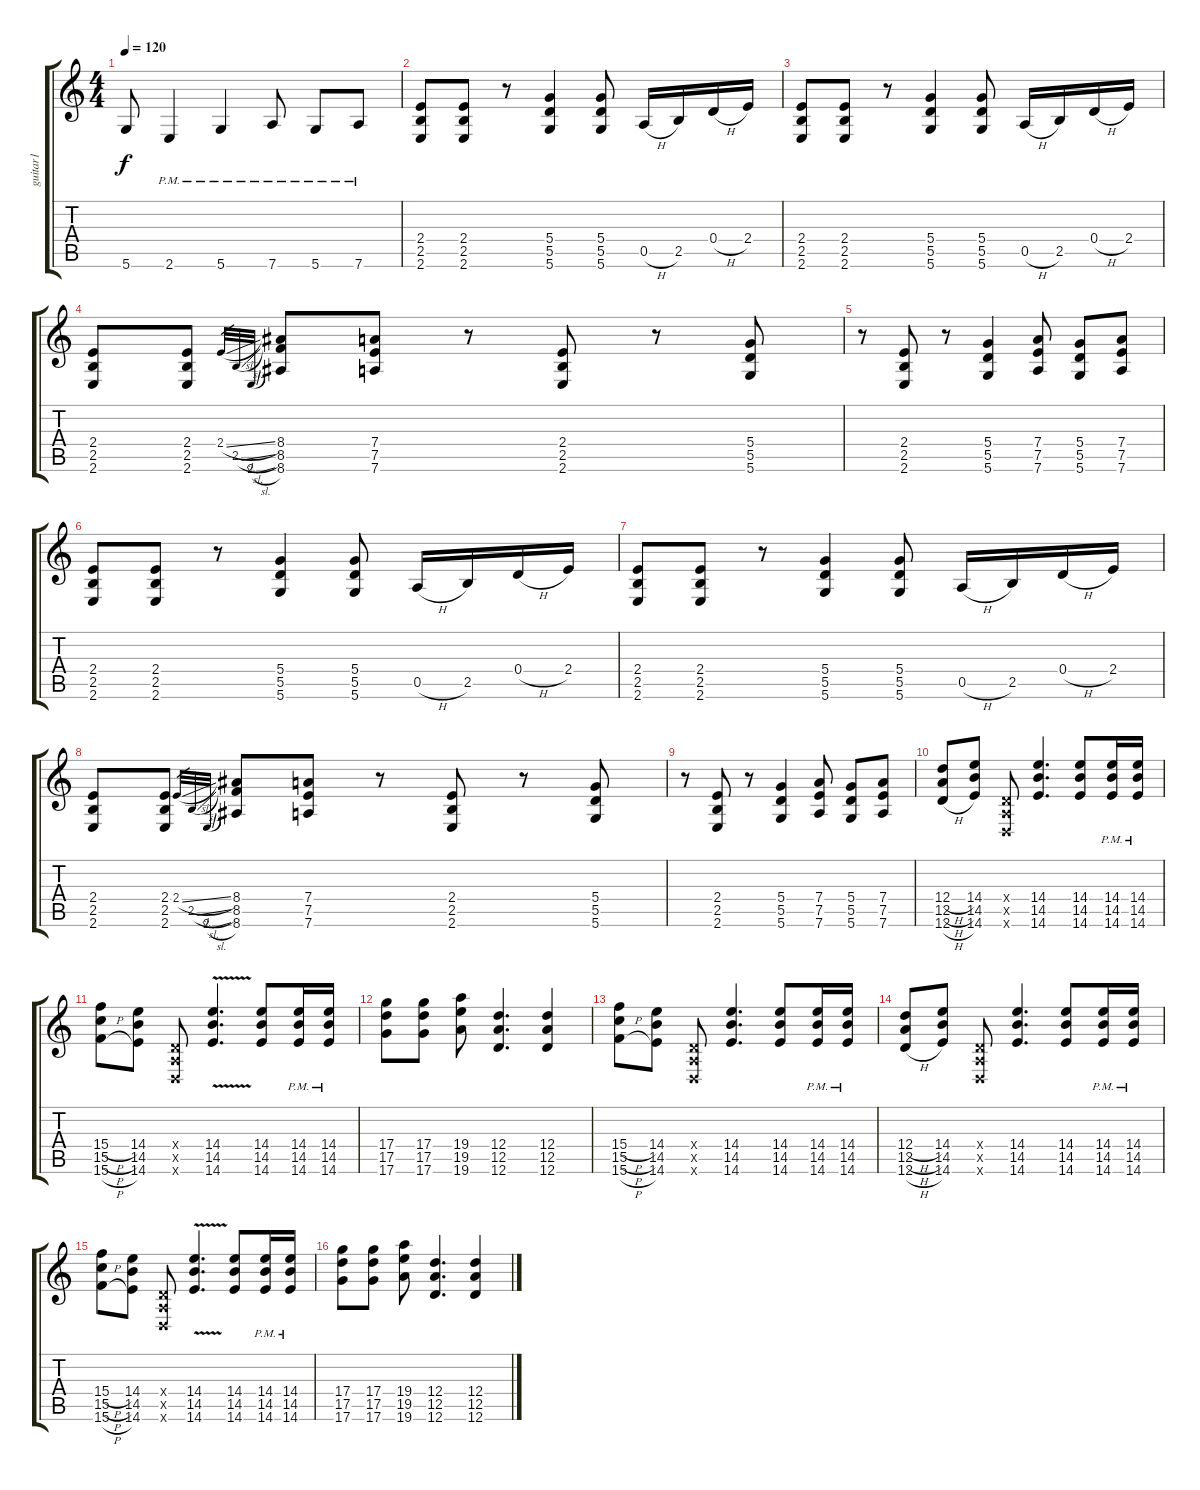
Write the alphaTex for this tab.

\track ("guitar1" "guitar1") {instrument overdrivenguitar}
\staff {score tabs}
\tuning (E4 B3 G3 D3 A2 D2) {hide}
\ts (4 4)
\tempo 120
\clef g2
\ks c
5.6{t}.8{dy f} 2.6{pm}.4 5.6{pm}.4 7.6{pm}.8 5.6{pm}.8 7.6{pm}.8 |
(2.4 2.5 2.6).8 (2.4 2.5 2.6).8 r.8 (5.4 5.5 5.6).4 (5.4 5.5 5.6).8 0.5{h}.16 2.5.16 0.4{h}.16 2.4.16 |
(2.4 2.5 2.6).8 (2.4 2.5 2.6).8 r.8 (5.4 5.5 5.6).4 (5.4 5.5 5.6).8 0.5{h}.16 2.5.16 0.4{h}.16 2.4.16 |
(2.4 2.5 2.6).8 (2.4 2.5 2.6).8 2.4{sl}.32{gr} 2.5{sl}.32{gr} 2.6{sl}.32{gr} (8.4 8.5 8.6).8 (7.4 7.5 7.6).8 r.8 (2.4 2.5 2.6).8 r.8 (5.4 5.5 5.6).8 |
r.8 (2.4 2.5 2.6).8 r.8 (5.4 5.5 5.6).4 (7.4 7.5 7.6).8 (5.4 5.5 5.6).8 (7.4 7.5 7.6).8 |
(2.4 2.5 2.6).8 (2.4 2.5 2.6).8 r.8 (5.4 5.5 5.6).4 (5.4 5.5 5.6).8 0.5{h}.16 2.5.16 0.4{h}.16 2.4.16 |
(2.4 2.5 2.6).8 (2.4 2.5 2.6).8 r.8 (5.4 5.5 5.6).4 (5.4 5.5 5.6).8 0.5{h}.16 2.5.16 0.4{h}.16 2.4.16 |
(2.4 2.5 2.6).8 (2.4 2.5 2.6).8 2.4{sl}.32{gr} 2.5{sl}.32{gr} 2.6{sl}.32{gr} (8.4 8.5 8.6).8 (7.4 7.5 7.6).8 r.8 (2.4 2.5 2.6).8 r.8 (5.4 5.5 5.6).8 |
r.8 (2.4 2.5 2.6).8 r.8 (5.4 5.5 5.6).4 (7.4 7.5 7.6).8 (5.4 5.5 5.6).8 (7.4 7.5 7.6).8 |
(12.4{h} 12.5{h} 12.6{h}).8 (14.4 14.5 14.6).8 (0.4{x} 0.5{x} 0.6{x}).8 (14.4 14.5 14.6).4{d} (14.4 14.5 14.6).8 (14.4{pm} 14.5{pm} 14.6{pm}).16 (14.4{pm} 14.5{pm} 14.6{pm}).16 |
(15.4{h} 15.5{h} 15.6{h}).8 (14.4 14.5 14.6).8 (0.4{x} 0.5{x} 0.6{x}).8 (14.4 14.5{v} 14.6{v}).4{d} (14.4 14.5 14.6).8 (14.4{pm} 14.5{pm} 14.6{pm}).16 (14.4{pm} 14.5{pm} 14.6{pm}).16 |
(17.4 17.5 17.6).8 (17.4 17.5 17.6).8 (19.4 19.5 19.6).8 (12.4 12.5 12.6).4{d} (12.4 12.5 12.6).4 |
(15.4{h} 15.5{h} 15.6{h}).8 (14.4 14.5 14.6).8 (0.4{x} 0.5{x} 0.6{x}).8 (14.4 14.5 14.6).4{d} (14.4 14.5 14.6).8 (14.4{pm} 14.5{pm} 14.6{pm}).16 (14.4{pm} 14.5{pm} 14.6{pm}).16 |
(12.4{h} 12.5{h} 12.6{h}).8 (14.4 14.5 14.6).8 (0.4{x} 0.5{x} 0.6{x}).8 (14.4 14.5 14.6).4{d} (14.4 14.5 14.6).8 (14.4{pm} 14.5{pm} 14.6{pm}).16 (14.4{pm} 14.5{pm} 14.6{pm}).16 |
(15.4{h} 15.5{h} 15.6{h}).8 (14.4 14.5 14.6).8 (0.4{x} 0.5{x} 0.6{x}).8 (14.4 14.5{v} 14.6{v}).4{d} (14.4 14.5 14.6).8 (14.4{pm} 14.5{pm} 14.6{pm}).16 (14.4{pm} 14.5{pm} 14.6{pm}).16 |
(17.4 17.5 17.6).8 (17.4 17.5 17.6).8 (19.4 19.5 19.6).8 (12.4 12.5 12.6).4{d} (12.4 12.5 12.6).4
